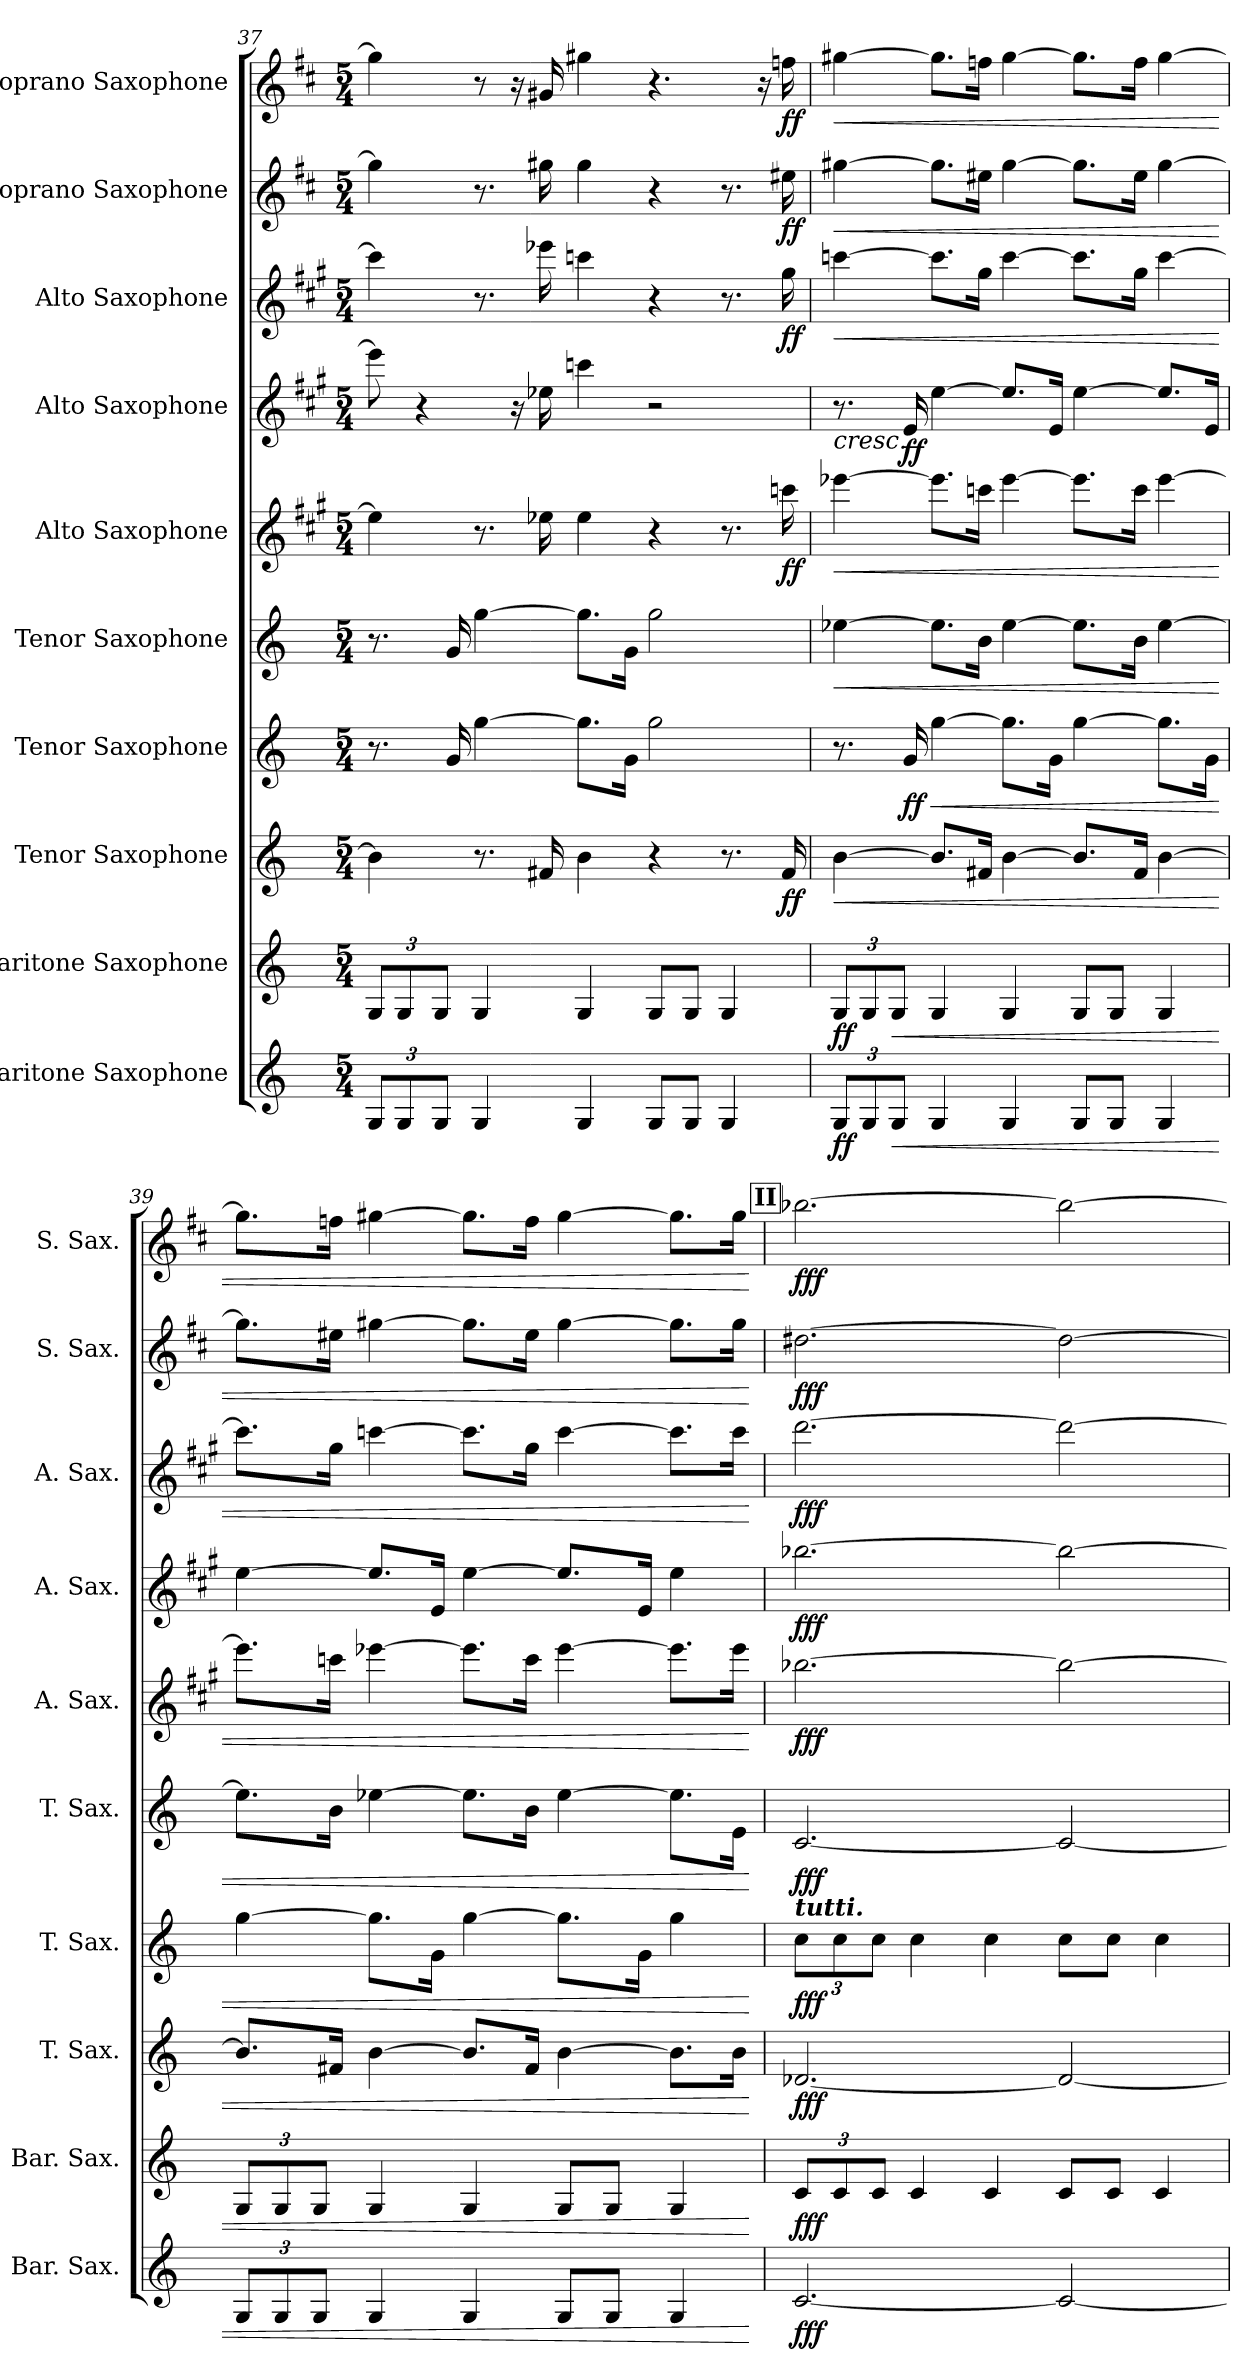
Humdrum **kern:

**kern	**dynam	**kern	**dynam	**kern	**dynam	**kern	**dynam	**kern	**dynam	**kern	**dynam	**kern	**dynam	**kern	**dynam	**kern	**dynam	**kern	**dynam
*part10	*part10	*part9	*part9	*part8	*part8	*part7	*part7	*part6	*part6	*part5	*part5	*part4	*part4	*part3	*part3	*part2	*part2	*part1	*part1
*staff10	*staff10	*staff9	*staff9	*staff8	*staff8	*staff7	*staff7	*staff6	*staff6	*staff5	*staff5	*staff4	*staff4	*staff3	*staff3	*staff2	*staff2	*staff1	*staff1
*I"Baritone Saxophone	*	*I"Baritone Saxophone	*	*I"Tenor Saxophone	*	*I"Tenor Saxophone	*	*I"Tenor Saxophone	*	*I"Alto Saxophone	*	*I"Alto Saxophone	*	*I"Alto Saxophone	*	*I"Soprano Saxophone	*	*I"Soprano Saxophone	*
*I'Bar. Sax.	*	*I'Bar. Sax.	*	*I'T. Sax.	*	*I'T. Sax.	*	*I'T. Sax.	*	*I'A. Sax.	*	*I'A. Sax.	*	*I'A. Sax.	*	*I'S. Sax.	*	*I'S. Sax.	*
*clefG2	*	*clefG2	*	*clefG2	*	*clefG2	*	*clefG2	*	*clefG2	*	*clefG2	*	*clefG2	*	*clefG2	*	*clefG2	*
*ITrd12c21	*	*ITrd12c21	*	*ITrd8c14	*	*ITrd8c14	*	*ITrd8c14	*	*ITrd5c9	*	*ITrd5c9	*	*ITrd5c9	*	*ITrd1c2	*	*ITrd1c2	*
*k[]	*	*k[]	*	*k[]	*	*k[]	*	*k[]	*	*k[]	*	*k[]	*	*k[]	*	*k[]	*	*k[]	*
*M5/4	*	*M5/4	*	*M5/4	*	*M5/4	*	*M5/4	*	*M5/4	*	*M5/4	*	*M5/4	*	*M5/4	*	*M5/4	*
*Xbrackettup	*	*Xbrackettup	*	*	*	*	*	*	*	*	*	*	*	*	*	*	*	*	*
=37	=37	=37	=37	=37	=37	=37	=37	=37	=37	=37	=37	=37	=37	=37	=37	=37	=37	=37	=37
12GG/L	.	12GG/L	.	4B\]	.	8.r	.	8.r	.	4g-\]	.	8gg-\]	.	4ee-\]	.	4ff#\]	.	4ff#\]	.
12GG/	.	12GG/	.	.	.	.	.	.	.	.	.	.	.	.	.	.	.	.	.
.	.	.	.	.	.	.	.	.	.	.	.	4r	.	.	.	.	.	.	.
12GG/J	.	12GG/J	.	.	.	.	.	.	.	.	.	.	.	.	.	.	.	.	.
.	.	.	.	.	.	16G/	.	16G/	.	.	.	.	.	.	.	.	.	.	.
4GG/	.	4GG/	.	8.r	.	[4g\	.	[4g\	.	8.r	.	.	.	8.r	.	8.r	.	8r	.
.	.	.	.	.	.	.	.	.	.	.	.	16r	.	.	.	.	.	16r	.
.	.	.	.	16F#X/	.	.	.	.	.	16g-X\	.	16g-X\	.	16gg-X\	.	16ff#X\	.	16f#X/	.
4GG/	.	4GG/	.	4B\	.	8.g\L]	.	8.g\L]	.	4g-\	.	4ee-X\	.	4ee-X\	.	4ff#\	.	4ff#X\	.
.	.	.	.	.	.	16G\Jk	.	16G\Jk	.	.	.	.	.	.	.	.	.	.	.
8GG/L	.	8GG/L	.	4r	.	2g\	.	2g\	.	4r	.	2r	.	4r	.	4r	.	4.r	.
8GG/J	.	8GG/J	.	.	.	.	.	.	.	.	.	.	.	.	.	.	.	.	.
4GG/	.	4GG/	.	8.r	.	.	.	.	.	8.r	.	.	.	8.r	.	8.r	.	.	.
.	.	.	.	.	.	.	.	.	.	.	.	.	.	.	.	.	.	16r	.
!	!	!	!	!	!LO:DY:b	!	!	!	!	!	!LO:DY:b	!	!	!	!LO:DY:b	!	!LO:DY:b	!	!LO:DY:b
.	.	.	.	16F#/	ff	.	.	.	.	16ee-X\	ff	.	.	16b\	ff	16dd#X\	ff	16ee-X\	ff
!!LO:PB:g=z
=38	=38	=38	=38	=38	=38	=38	=38	=38	=38	=38	=38	=38	=38	=38	=38	=38	=38	=38	=38
!	!LO:DY:b	!	!LO:DY:b	!	!LO:HP:b	!	!	!	!LO:HP:b	!	!LO:HP:b	!	!LO:HP:b	!	!LO:HP:b	!	!LO:HP:b	!	!LO:HP:b
12GG/L	ff	12GG/L	ff	[4B\	<	8.r	.	[4e-X\	<	[4gg-X\	<	8.r	<	[4ee-X\	<	[4ff#X\	<	[4ff#X\	<
12GG/	.	12GG/	.	.	.	.	.	.	.	.	.	.	.	.	.	.	.	.	.
!	!LO:HP:b	!	!LO:HP:b	!	!	!	!	!	!	!	!	!	!	!	!	!	!	!	!
12GG/J	<	12GG/J	<	.	.	.	.	.	.	.	.	.	.	.	.	.	.	.	.
!	!	!	!	!	!	!	!LO:HP:b	!	!	!	!	!	!	!	!	!	!	!	!
!	!	!	!	!	!	!	!LO:DY:n=1:b	!	!	!	!	!	!LO:DY:b	!	!	!	!	!	!
.	.	.	.	.	.	16G/	< ff	.	.	.	.	16G/	ff	.	.	.	.	.	.
4GG/	.	4GG/	.	8.B/L]	.	[4g\	.	8.e-\L]	.	8.gg-\L]	.	[4g\	.	8.ee-\L]	.	8.ff#\L]	.	8.ff#\L]	.
.	.	.	.	16F#X/Jk	.	.	.	16B\Jk	.	16ee-X\Jk	.	.	.	16b\Jk	.	16dd#X\Jk	.	16ee-X\Jk	.
4GG/	.	4GG/	.	[4B\	.	8.g\L]	.	[4e-\	.	[4gg-\	.	8.g/L]	.	[4ee-\	.	[4ff#\	.	[4ff#\	.
.	.	.	.	.	.	16G\Jk	.	.	.	.	.	16G/Jk	.	.	.	.	.	.	.
8GG/L	.	8GG/L	.	8.B/L]	.	[4g\	.	8.e-\L]	.	8.gg-\L]	.	[4g\	.	8.ee-\L]	.	8.ff#\L]	.	8.ff#\L]	.
8GG/J	.	8GG/J	.	.	.	.	.	.	.	.	.	.	.	.	.	.	.	.	.
.	.	.	.	16F#/Jk	.	.	.	16B\Jk	.	16ee-\Jk	.	.	.	16b\Jk	.	16dd#\Jk	.	16ee-\Jk	.
4GG/	.	4GG/	.	[4B\	.	8.g\L]	.	[4e-\	.	[4gg-\	.	8.g/L]	.	[4ee-\	.	[4ff#\	.	[4ff#\	.
.	.	.	.	.	.	16G\Jk	.	.	.	.	.	16G/Jk	.	.	.	.	.	.	.
=39	=39	=39	=39	=39	=39	=39	=39	=39	=39	=39	=39	=39	=39	=39	=39	=39	=39	=39	=39
12GG/L	.	12GG/L	.	8.B/L]	.	[4g\	.	8.e-\L]	.	8.gg-\L]	.	[4g\	.	8.ee-\L]	.	8.ff#\L]	.	8.ff#\L]	.
12GG/	.	12GG/	.	.	.	.	.	.	.	.	.	.	.	.	.	.	.	.	.
12GG/J	.	12GG/J	.	.	.	.	.	.	.	.	.	.	.	.	.	.	.	.	.
.	.	.	.	16F#X/Jk	.	.	.	16B\Jk	.	16ee-X\Jk	.	.	.	16b\Jk	.	16dd#X\Jk	.	16ee-X\Jk	.
4GG/	.	4GG/	.	[4B\	.	8.g\L]	.	[4e-X\	.	[4gg-X\	.	8.g/L]	.	[4ee-X\	.	[4ff#X\	.	[4ff#X\	.
.	.	.	.	.	.	16G\Jk	.	.	.	.	.	16G/Jk	.	.	.	.	.	.	.
4GG/	.	4GG/	.	8.B/L]	.	[4g\	.	8.e-\L]	.	8.gg-\L]	.	[4g\	.	8.ee-\L]	.	8.ff#\L]	.	8.ff#\L]	.
.	.	.	.	16F#/Jk	.	.	.	16B\Jk	.	16ee-\Jk	.	.	.	16b\Jk	.	16dd#\Jk	.	16ee-\Jk	.
8GG/L	.	8GG/L	.	[4B\	.	8.g\L]	.	[4e-\	.	[4gg-\	.	8.g/L]	.	[4ee-\	.	[4ff#\	.	[4ff#\	.
8GG/J	.	8GG/J	.	.	.	.	.	.	.	.	.	.	.	.	.	.	.	.	.
.	.	.	.	.	.	16G\Jk	.	.	.	.	.	16G/Jk	.	.	.	.	.	.	.
4GG/	.	4GG/	.	8.B\L]	.	4g\	.	8.e-\L]	.	8.gg-\L]	.	4g\	.	8.ee-\L]	.	8.ff#\L]	.	8.ff#\L]	.
.	.	.	.	16B\Jk	.	.	.	16E\Jk	.	16gg-\Jk	.	.	.	16ee-\Jk	.	16ff#\Jk	.	16ff#\Jk	.
.	[	.	[	.	[	.	[	.	[	.	[	.	[	.	[	.	[	.	[
!!LO:REH:place=s1:a:B:fs=14:t=II
=40	=40	=40	=40	=40	=40	=40	=40	=40	=40	=40	=40	=40	=40	=40	=40	=40	=40	=40	=40
*	*	*	*	*	*	*Xbrackettup	*	*	*	*	*	*	*	*	*	*	*	*	*
!	!	!	!	!	!	!LO:TX:a:Bi:t=tutti.	!	!	!	!	!	!	!	!	!	!	!	!	!
!	!LO:DY:b	!	!LO:DY:b	!	!LO:DY:b	!	!LO:DY:b	!	!LO:DY:b	!	!LO:DY:b	!	!LO:DY:b	!	!LO:DY:b	!	!LO:DY:b	!	!LO:DY:b
[2.C/	fff	12C/L	fff	[2.D-X/	fff	12c\L	fff	[2.C/	fff	[2.dd-X\	fff	[2.dd-X\	fff	[2.ff\	fff	[2.cc#X\	fff	[2.aa-X\	fff
.	.	12C/	.	.	.	12c\	.	.	.	.	.	.	.	.	.	.	.	.	.
.	.	12C/J	.	.	.	12c\J	.	.	.	.	.	.	.	.	.	.	.	.	.
.	.	4C/	.	.	.	4c\	.	.	.	.	.	.	.	.	.	.	.	.	.
.	.	4C/	.	.	.	4c\	.	.	.	.	.	.	.	.	.	.	.	.	.
2C/_	.	8C/L	.	2D-/_	.	8c\L	.	2C/_	.	2dd-\_	.	2dd-\_	.	2ff\_	.	2cc#\_	.	2aa-\_	.
.	.	8C/J	.	.	.	8c\J	.	.	.	.	.	.	.	.	.	.	.	.	.
.	.	4C/	.	.	.	4c\	.	.	.	.	.	.	.	.	.	.	.	.	.
=	=	=	=	=	=	=	=	=	=	=	=	=	=	=	=	=	=	=	=
*-	*-	*-	*-	*-	*-	*-	*-	*-	*-	*-	*-	*-	*-	*-	*-	*-	*-	*-	*-
